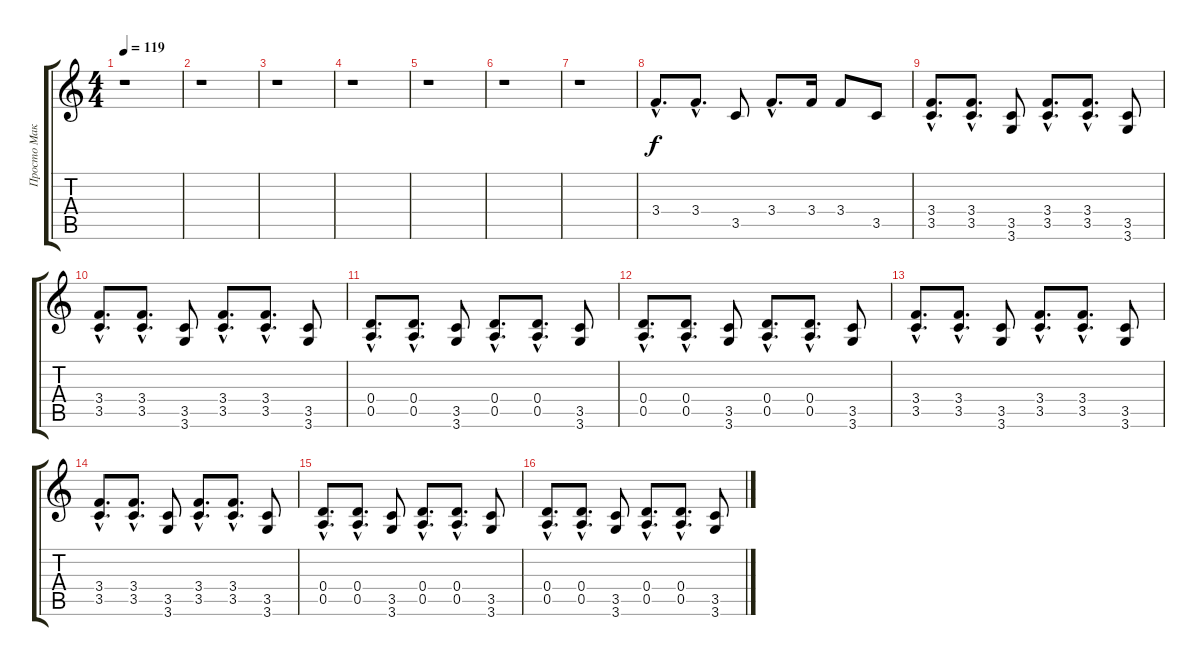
\track ("Просто Макс" "Просто Мак") {instrument distortionguitar}
\staff {score tabs}
\tuning (E4 B3 G3 D3 A2 E2) {hide}
\ts (4 4)
\tempo 119
\clef g2
\ks c
r.1{dy f} |
r.1 |
r.1 |
r.1 |
r.1 |
r.1 |
r.1 |
3.4{hac}.8{d} 3.4{hac}.8{d} 3.5.8 3.4{hac}.8{d} 3.4.16 3.4.8 3.5.8 |
(3.4{hac} 3.5{hac}).8{d} (3.4{hac} 3.5{hac}).8{d} (3.5 3.6).8 (3.4{hac} 3.5{hac}).8{d} (3.4{hac} 3.5{hac}).8{d} (3.5 3.6).8 |
(3.4{hac} 3.5{hac}).8{d} (3.4{hac} 3.5{hac}).8{d} (3.5 3.6).8 (3.4{hac} 3.5{hac}).8{d} (3.4{hac} 3.5{hac}).8{d} (3.5 3.6).8 |
(0.4{hac} 0.5{hac}).8{d} (0.4{hac} 0.5{hac}).8{d} (3.5 3.6).8 (0.4{hac} 0.5{hac}).8{d} (0.4{hac} 0.5{hac}).8{d} (3.5 3.6).8 |
(0.4{hac} 0.5{hac}).8{d} (0.4{hac} 0.5{hac}).8{d} (3.5 3.6).8 (0.4{hac} 0.5{hac}).8{d} (0.4{hac} 0.5{hac}).8{d} (3.5 3.6).8 |
(3.4{hac} 3.5{hac}).8{d} (3.4{hac} 3.5{hac}).8{d} (3.5 3.6).8 (3.4{hac} 3.5{hac}).8{d} (3.4{hac} 3.5{hac}).8{d} (3.5 3.6).8 |
(3.4{hac} 3.5{hac}).8{d} (3.4{hac} 3.5{hac}).8{d} (3.5 3.6).8 (3.4{hac} 3.5{hac}).8{d} (3.4{hac} 3.5{hac}).8{d} (3.5 3.6).8 |
(0.4{hac} 0.5{hac}).8{d} (0.4{hac} 0.5{hac}).8{d} (3.5 3.6).8 (0.4{hac} 0.5{hac}).8{d} (0.4{hac} 0.5{hac}).8{d} (3.5 3.6).8 |
(0.4{hac} 0.5{hac}).8{d} (0.4{hac} 0.5{hac}).8{d} (3.5 3.6).8 (0.4{hac} 0.5{hac}).8{d} (0.4{hac} 0.5{hac}).8{d} (3.5 3.6).8
